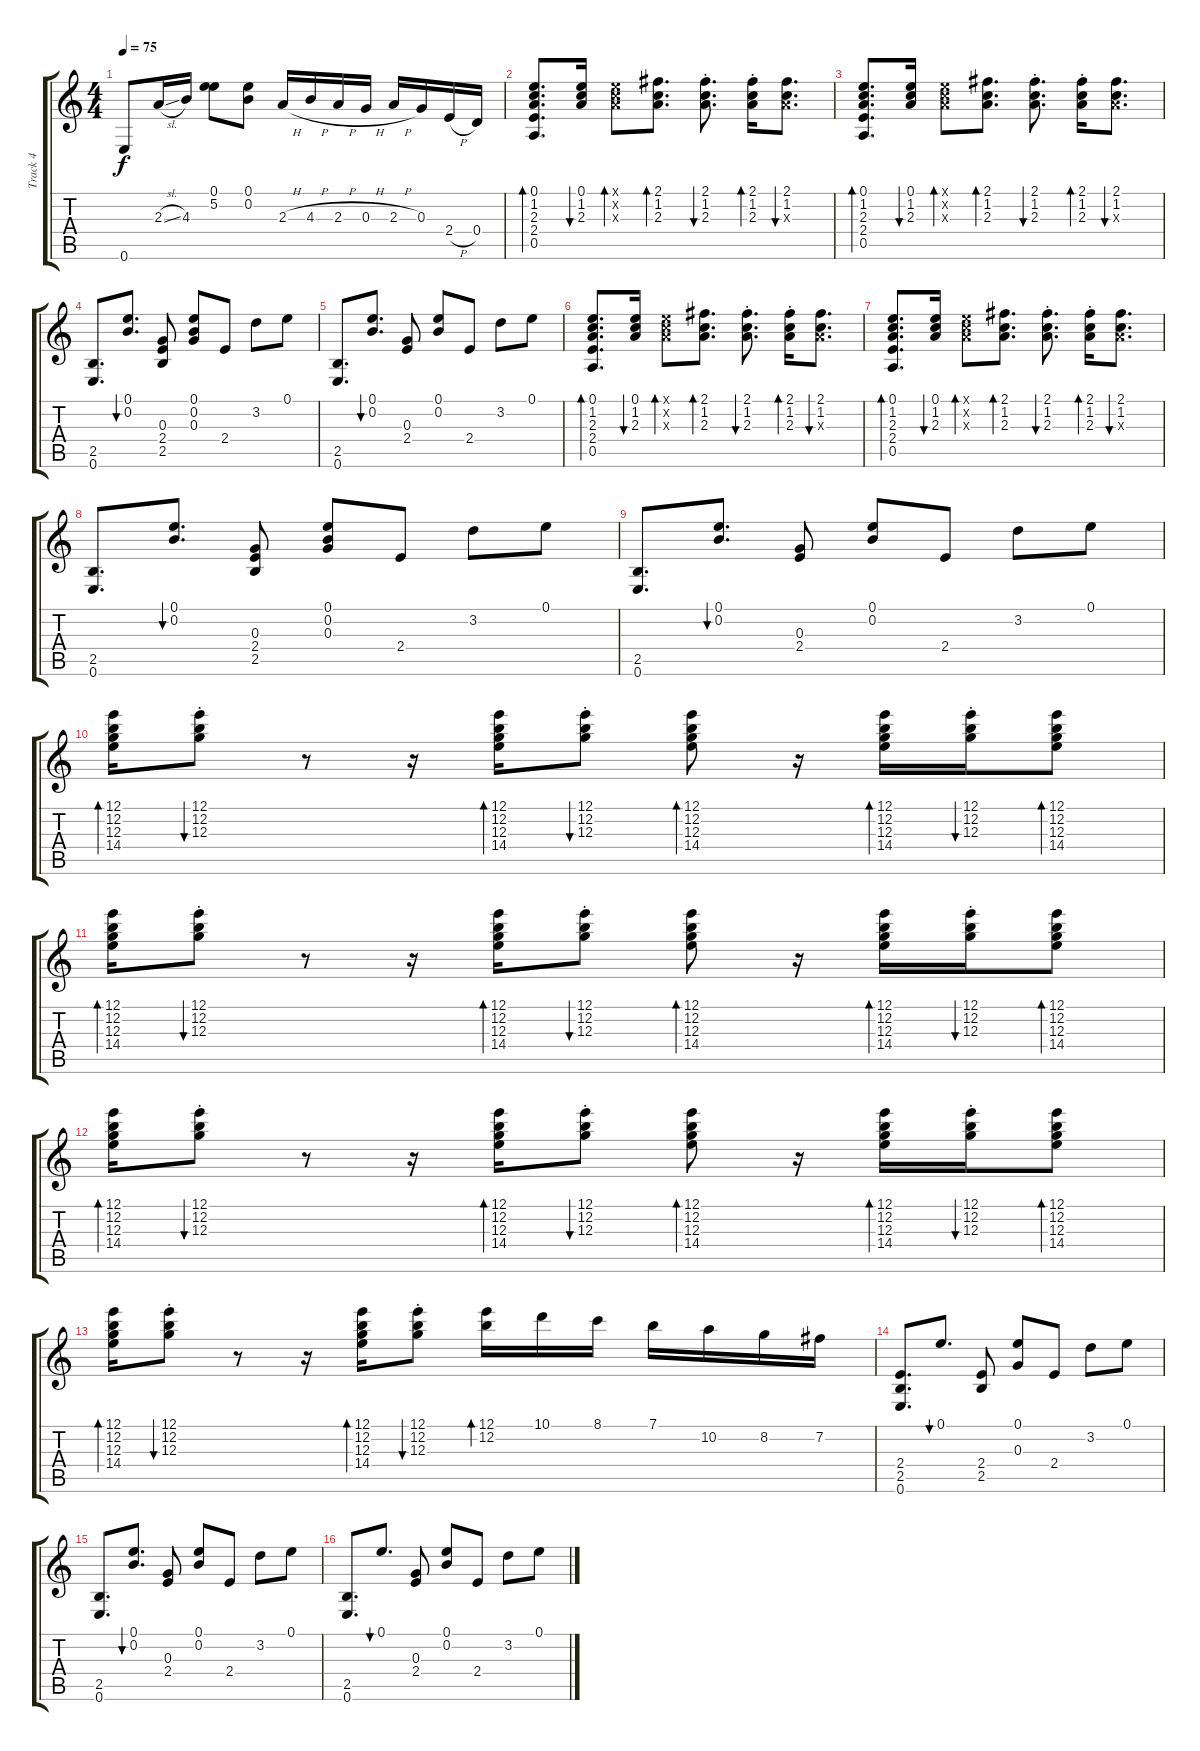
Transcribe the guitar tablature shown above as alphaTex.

\track ("Track 4" "Track 4") {instrument electricguitarclean}
\staff {score tabs}
\tuning (E4 B3 G3 D3 A2 E2) {hide}
\ts (4 4)
\tempo 75
\clef g2
\ks c
0.6.8{dy f} 2.3{sl}.16 4.3.16 (0.1 5.2).8 (0.1 0.2).8 2.3{h}.16 4.3{h}.16 2.3{h}.16 0.3{h}.16 2.3{h}.16 0.3.16 2.4{h}.16 0.4.16 |
(0.1 1.2 2.3 2.4 0.5).8{d bd 30} (0.1 1.2 2.3).16{bu 30} (0.1{x} 1.2{x} 2.3{x}).8{bd 30} (2.1 1.2 2.3).8{d bd 30} (2.1{st} 1.2{st} 2.3{st}).8{d bu 30} (2.1{st} 1.2{st} 2.3).16{bd 30} (2.1 1.2 2.3{x}).8{d bu 30} |
(0.1 1.2 2.3 2.4 0.5).8{d bd 30} (0.1 1.2 2.3).16{bu 30} (0.1{x} 1.2{x} 2.3{x}).8{bd 30} (2.1 1.2 2.3).8{d bd 30} (2.1{st} 1.2{st} 2.3{st}).8{d bu 30} (2.1{st} 1.2{st} 2.3).16{bd 30} (2.1 1.2 2.3{x}).8{d bu 30} |
(2.5 0.6).8{d} (0.1 0.2).8{d bu 240} (0.3 2.4 2.5).8 (0.1 0.2 0.3).8 2.4.8 3.2.8 0.1.8 |
(2.5 0.6).8{d} (0.1 0.2).8{d bu 240} (0.3 2.4).8 (0.1 0.2).8 2.4.8 3.2.8 0.1.8 |
(0.1 1.2 2.3 2.4 0.5).8{d bd 30} (0.1 1.2 2.3).16{bu 30} (0.1{x} 1.2{x} 2.3{x}).8{bd 30} (2.1 1.2 2.3).8{d bd 30} (2.1{st} 1.2{st} 2.3{st}).8{d bu 30} (2.1{st} 1.2{st} 2.3).16{bd 30} (2.1 1.2 2.3{x}).8{d bu 30} |
(0.1 1.2 2.3 2.4 0.5).8{d bd 30} (0.1 1.2 2.3).16{bu 30} (0.1{x} 1.2{x} 2.3{x}).8{bd 30} (2.1 1.2 2.3).8{d bd 30} (2.1{st} 1.2{st} 2.3{st}).8{d bu 30} (2.1{st} 1.2{st} 2.3).16{bd 30} (2.1 1.2 2.3{x}).8{d bu 30} |
(2.5 0.6).8{d} (0.1 0.2).8{d bu 240} (0.3 2.4 2.5).8 (0.1 0.2 0.3).8 2.4.8 3.2.8 0.1.8 |
(2.5 0.6).8{d} (0.1 0.2).8{d bu 240} (0.3 2.4).8 (0.1 0.2).8 2.4.8 3.2.8 0.1.8 |
(12.1 12.2 12.3 14.4).16{bd 30} (12.1{st} 12.2{st} 12.3{st}).8{bu 30} r.8 r.16 (12.1 12.2 12.3 14.4).16{bd 30} (12.1{st} 12.2{st} 12.3{st}).8{bu 30} (12.1 12.2 12.3 14.4).8{bd 30} r.16 (12.1 12.2 12.3 14.4).16{bd 30} (12.1{st} 12.2{st} 12.3{st}).16{bu 30} (12.1 12.2 12.3 14.4).8{bd 30} |
(12.1 12.2 12.3 14.4).16{bd 30} (12.1{st} 12.2{st} 12.3{st}).8{bu 30} r.8 r.16 (12.1 12.2 12.3 14.4).16{bd 30} (12.1{st} 12.2{st} 12.3{st}).8{bu 30} (12.1 12.2 12.3 14.4).8{bd 30} r.16 (12.1 12.2 12.3 14.4).16{bd 30} (12.1{st} 12.2{st} 12.3{st}).16{bu 30} (12.1 12.2 12.3 14.4).8{bd 30} |
(12.1 12.2 12.3 14.4).16{bd 30} (12.1{st} 12.2{st} 12.3{st}).8{bu 30} r.8 r.16 (12.1 12.2 12.3 14.4).16{bd 30} (12.1{st} 12.2{st} 12.3{st}).8{bu 30} (12.1 12.2 12.3 14.4).8{bd 30} r.16 (12.1 12.2 12.3 14.4).16{bd 30} (12.1{st} 12.2{st} 12.3{st}).16{bu 30} (12.1 12.2 12.3 14.4).8{bd 30} |
(12.1 12.2 12.3 14.4).16{bd 30} (12.1{st} 12.2{st} 12.3{st}).8{bu 30} r.8 r.16 (12.1 12.2 12.3 14.4).16{bd 30} (12.1{st} 12.2{st} 12.3{st}).8{bu 30} (12.1 12.2).16{bd 120} 10.1.16 8.1.16 7.1.16 10.2.16 8.2.16 7.2.16 |
(2.4 2.5 0.6).8{d} 0.1.8{d bu 240} (2.4 2.5).8 (0.1 0.3).8 2.4.8 3.2.8 0.1.8 |
(2.5 0.6).8{d} (0.1 0.2).8{d bu 240} (0.3 2.4).8 (0.1 0.2).8 2.4.8 3.2.8 0.1.8 |
(2.5 0.6).8{d} 0.1.8{d bu 240} (0.3 2.4).8 (0.1 0.2).8 2.4.8 3.2.8 0.1.8
